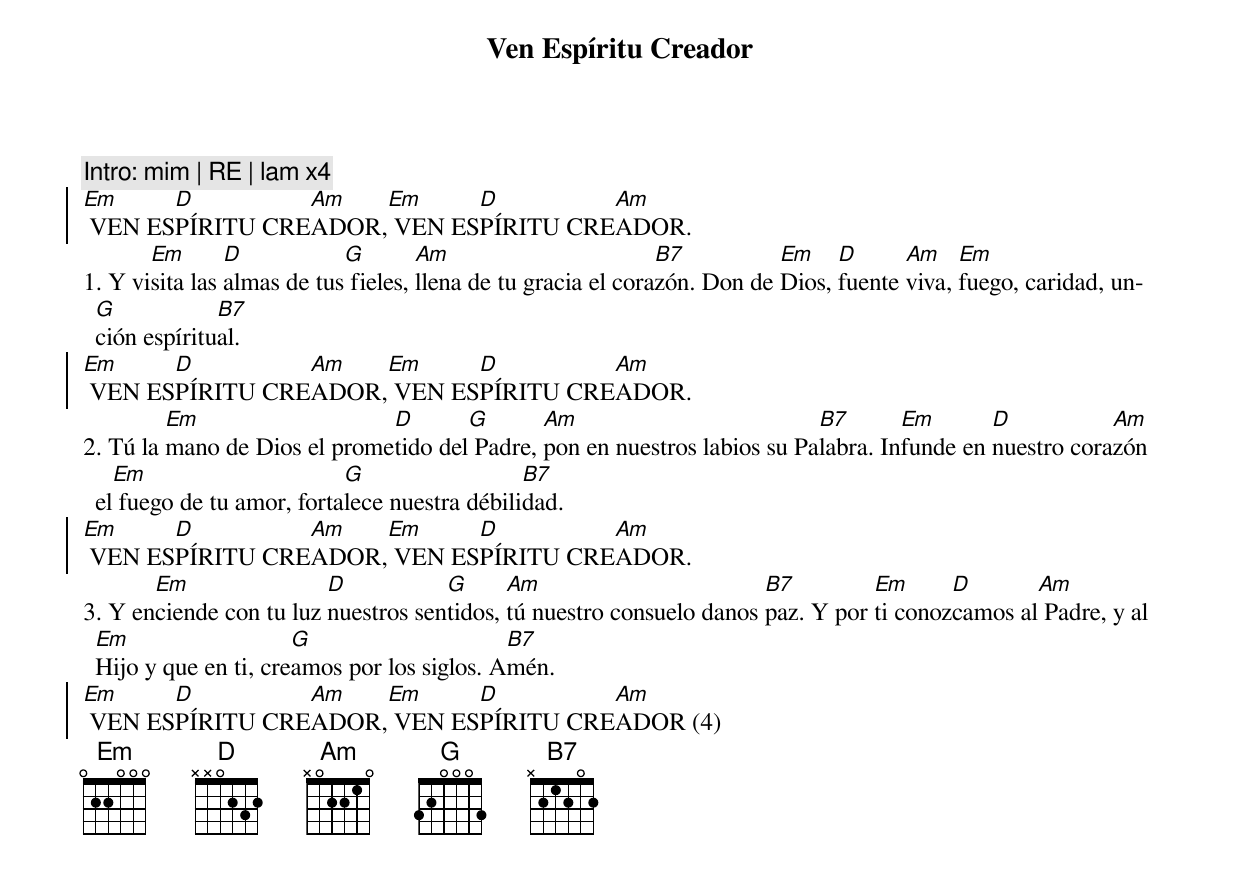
{title: Ven Espíritu Creador}
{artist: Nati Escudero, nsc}
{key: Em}


{comment: Intro: mim | RE | lam x4}
{soc}
[Em] VEN ES[D]PÍRITU CRE[Am]ADOR,[Em] VEN ES[D]PÍRITU CRE[Am]ADOR.
{eoc}
1. Y vi[Em]sita las [D]almas de tus[G] fieles, [Am]llena de tu gracia el cora[B7]zón. Don de [Em]Dios, [D]fuente [Am]viva, [Em]fuego, caridad, un[G]ción espíritu[B7]al.
{soc}
[Em] VEN ES[D]PÍRITU CRE[Am]ADOR,[Em] VEN ES[D]PÍRITU CRE[Am]ADOR.
{eoc}
2. Tú la [Em]mano de Dios el prome[D]tido del[G] Padre, [Am]pon en nuestros labios su Pa[B7]labra. In[Em]funde en [D]nuestro cora[Am]zón el[Em] fuego de tu amor, forta[G]lece nuestra débili[B7]dad.
{soc}
[Em] VEN ES[D]PÍRITU CRE[Am]ADOR,[Em] VEN ES[D]PÍRITU CRE[Am]ADOR.
{eoc}
3. Y en[Em]ciende con tu luz [D]nuestros sen[G]tidos, [Am]tú nuestro consuelo danos [B7]paz. Y por [Em]ti conoz[D]camos al[Am] Padre, y al [Em]Hijo y que en ti, cre[G]amos por los siglos. A[B7]mén.
{soc}
[Em] VEN ES[D]PÍRITU CRE[Am]ADOR,[Em] VEN ES[D]PÍRITU CRE[Am]ADOR (4)
{eoc}
